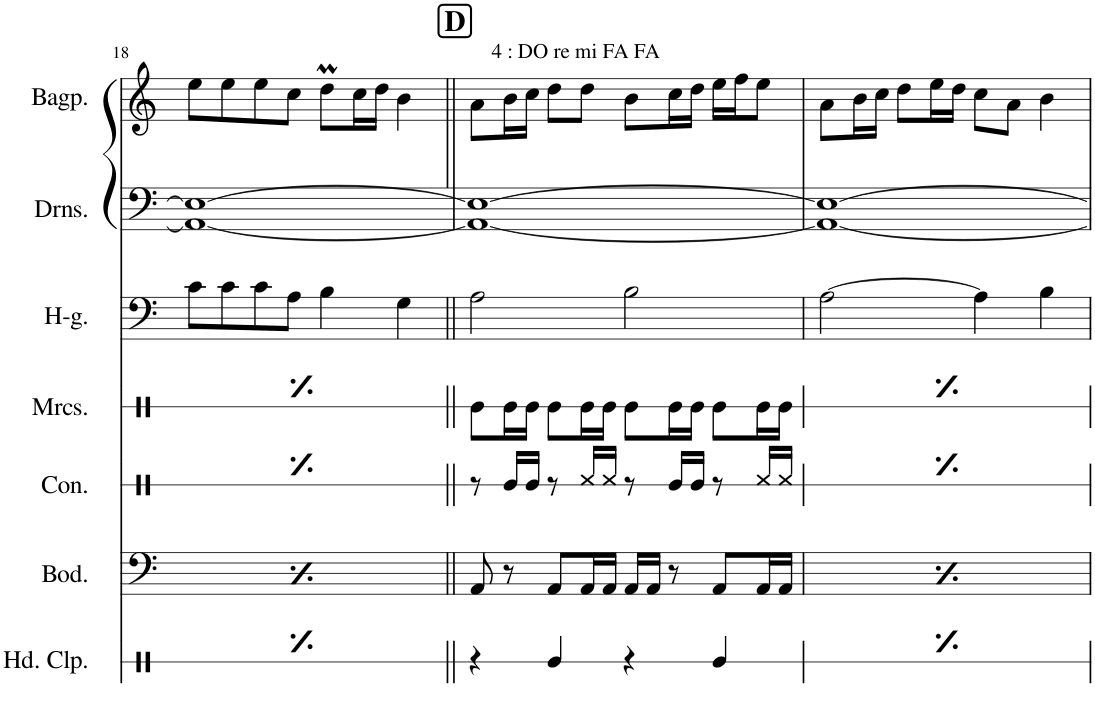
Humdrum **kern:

**kern	**kern	**kern	**kern	**kern	**kern	**kern
*part7	*part6	*part5	*part4	*part3	*part2	*part1
*staff7	*staff6	*staff5	*staff4	*staff3	*staff2	*staff1
*I"Hand Clap	*I"Bodhrán	*I"Congas	*I"Maracas	*I"Hurdy-gurdy	*I"Drones	*I"Bagpipe
*I'Hd. Clp.	*I'Bod.	*I'Con.	*I'Mrcs.	*I'H-g.	*I'Drns.	*I'Bagp.
!!LO:PB:g=z
*clefX	*clefF4	*clefX	*clefX	*clefF4	*clefF4	*clefG2
*k[]	*k[]	*k[]	*k[]	*k[]	*k[]	*k[]
*M4/4	*M4/4	*M4/4	*M4/4	*M4/4	*M4/4	*M4/4
=18	=18	=18	=18	=18	=18	=18
4r	8AA/	8r	8Re\L	8c\L	1AA_ 1E_	8ee\L
.	8r	16Re/LL	16Re\L	8c\	.	8ee\
.	.	16Re/JJ	16Re\JJ	.	.	.
4Re/	8AA/L	8r	8Re\L	8c\	.	8ee\
.	16AA/L	16Rf/LL	16Re\L	8A\J	.	8cc\J
.	16AA/JJ	16Rf/JJ	16Re\JJ	.	.	.
4r	16AA/LL	8r	8Re\L	4B\	.	8ddM\L
.	16AA/JJ	.	.	.	.	.
.	8r	16Re/LL	16Re\L	.	.	16cc\L
.	.	16Re/JJ	16Re\JJ	.	.	16dd\JJ
4Re/	8AA/L	8r	8Re\L	4G\	.	4b\
.	16AA/L	16Rf/LL	16Re\L	.	.	.
.	16AA/JJ	16Rf/JJ	16Re\JJ	.	.	.
!!LO:REH:place=s1:a:B:cj:fs=14:t=D
=19||	=19||	=19||	=19||	=19||	=19||	=19||
!	!	!	!	!	!	!LO:TX:a:t=4 &colon; DO re mi FA FA
4r	8AA/	8r	8Re\L	2A\	1AA_ 1E_	8a\L
.	8r	16Re/LL	16Re\L	.	.	16b\L
.	.	16Re/JJ	16Re\JJ	.	.	16cc\JJ
4Re/	8AA/L	8r	8Re\L	.	.	8dd\L
.	16AA/L	16Rf/LL	16Re\L	.	.	8dd\J
.	16AA/JJ	16Rf/JJ	16Re\JJ	.	.	.
4r	16AA/LL	8r	8Re\L	2B\	.	8b\L
.	16AA/JJ	.	.	.	.	.
.	8r	16Re/LL	16Re\L	.	.	16cc\L
.	.	16Re/JJ	16Re\JJ	.	.	16dd\JJ
4Re/	8AA/L	8r	8Re\L	.	.	16ee\LL
.	.	.	.	.	.	16ff\J
.	16AA/L	16Rf/LL	16Re\L	.	.	8ee\J
.	16AA/JJ	16Rf/JJ	16Re\JJ	.	.	.
=20	=20	=20	=20	=20	=20	=20
4r	8AA/	8r	8Re\L	[2A\	1AA_ 1E_	8a\L
.	8r	16Re/LL	16Re\L	.	.	16b\L
.	.	16Re/JJ	16Re\JJ	.	.	16cc\JJ
4Re/	8AA/L	8r	8Re\L	.	.	8dd\L
.	16AA/L	16Rf/LL	16Re\L	.	.	16ee\L
.	16AA/JJ	16Rf/JJ	16Re\JJ	.	.	16dd\JJ
4r	16AA/LL	8r	8Re\L	4A\]	.	8cc\L
.	16AA/JJ	.	.	.	.	.
.	8r	16Re/LL	16Re\L	.	.	8a\J
.	.	16Re/JJ	16Re\JJ	.	.	.
4Re/	8AA/L	8r	8Re\L	4B\	.	4b\
.	16AA/L	16Rf/LL	16Re\L	.	.	.
.	16AA/JJ	16Rf/JJ	16Re\JJ	.	.	.
=	=	=	=	=	=	=
*-	*-	*-	*-	*-	*-	*-
